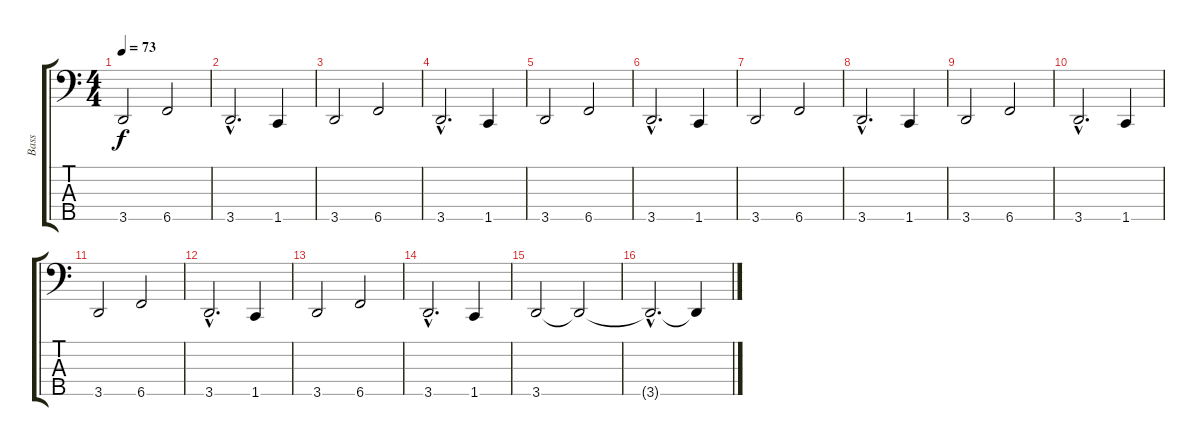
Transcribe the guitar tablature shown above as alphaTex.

\track ("Bass" "Bass") {instrument fretlessbass}
\staff {score tabs}
\tuning (G2 D2 A1 E1 B0) {hide}
\ts (4 4)
\tempo 73
\clef f4
\ks c
3.5.2{dy f} 6.5.2 |
3.5{hac}.2{d} 1.5.4 |
3.5.2 6.5.2 |
3.5{hac}.2{d} 1.5.4 |
3.5.2 6.5.2 |
3.5{hac}.2{d} 1.5.4 |
3.5.2 6.5.2 |
3.5{hac}.2{d} 1.5.4 |
3.5.2 6.5.2 |
3.5{hac}.2{d} 1.5.4 |
3.5.2 6.5.2 |
3.5{hac}.2{d} 1.5.4 |
3.5.2 6.5.2 |
3.5{hac}.2{d} 1.5.4 |
3.5.2 3.5{t}.2 |
3.5{hac t}.2{d} 3.5{t}.4
